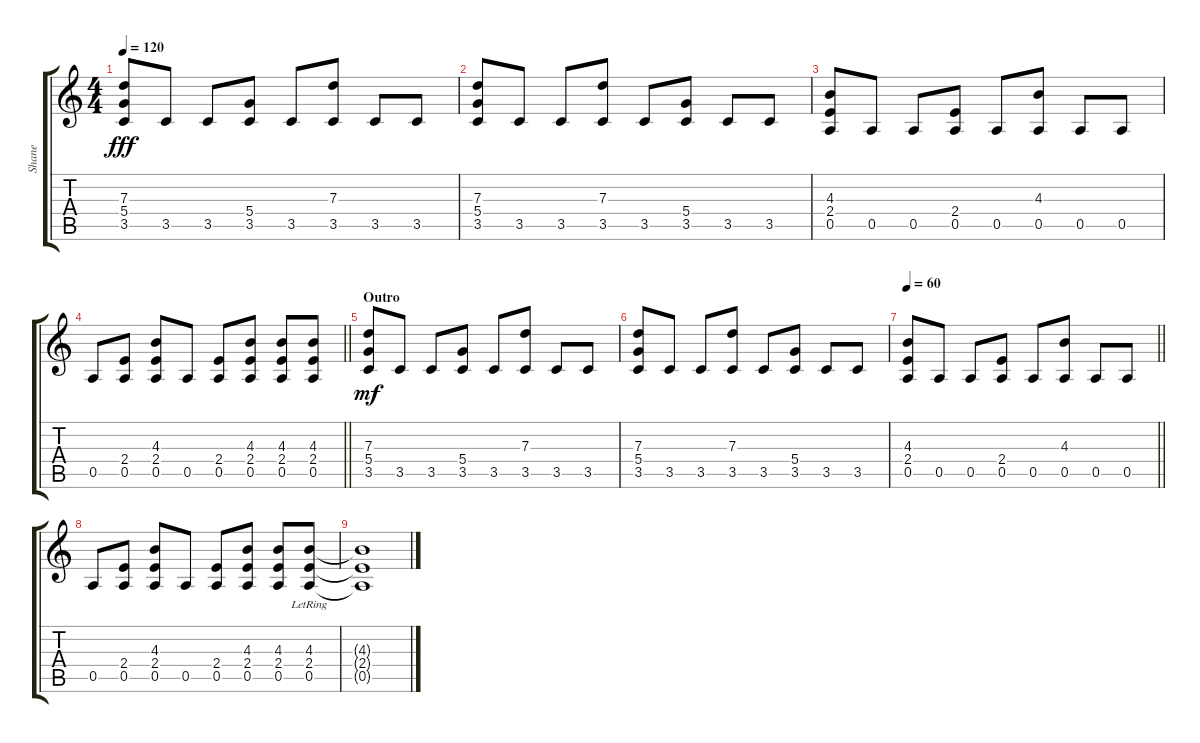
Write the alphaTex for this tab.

\track ("Shane" "Shane") {instrument electricguitarjazz}
\staff {score tabs}
\tuning (E4 B3 G3 D3 A2 E2) {hide}
\ts (4 4)
\tempo 120
\clef g2
\ks c
(7.3 5.4 3.5).8{dy fff} 3.5.8 3.5.8 (5.4 3.5).8 3.5.8 (7.3 3.5).8 3.5.8 3.5.8 |
(7.3 5.4 3.5).8 3.5.8 3.5.8 (7.3 3.5).8 3.5.8 (5.4 3.5).8 3.5.8 3.5.8 |
(4.3 2.4 0.5).8 0.5.8 0.5.8 (2.4 0.5).8 0.5.8 (4.3 0.5).8 0.5.8 0.5.8 |
\barLineRight lightlight
0.5.8 (2.4 0.5).8 (4.3 2.4 0.5).8 0.5.8 (2.4 0.5).8 (4.3 2.4 0.5).8 (4.3 2.4 0.5).8 (4.3 2.4 0.5).8 |
\section ("" "Outro")
(7.3 5.4 3.5).8{dy mf} 3.5.8 3.5.8 (5.4 3.5).8 3.5.8 (7.3 3.5).8 3.5.8 3.5.8 |
(7.3 5.4 3.5).8 3.5.8 3.5.8 (7.3 3.5).8 3.5.8 (5.4 3.5).8 3.5.8 3.5.8 |
\tempo 60
\barLineRight lightlight
(4.3 2.4 0.5).8 0.5.8 0.5.8 (2.4 0.5).8 0.5.8 (4.3 0.5).8 0.5.8 0.5.8 |
0.5.8 (2.4 0.5).8 (4.3 2.4 0.5).8 0.5.8 (2.4 0.5).8 (4.3 2.4 0.5).8 (4.3 2.4 0.5).8 (4.3{lr} 2.4{lr} 0.5{lr}).8 |
(4.3{t} 2.4{t} 0.5{t}).1
